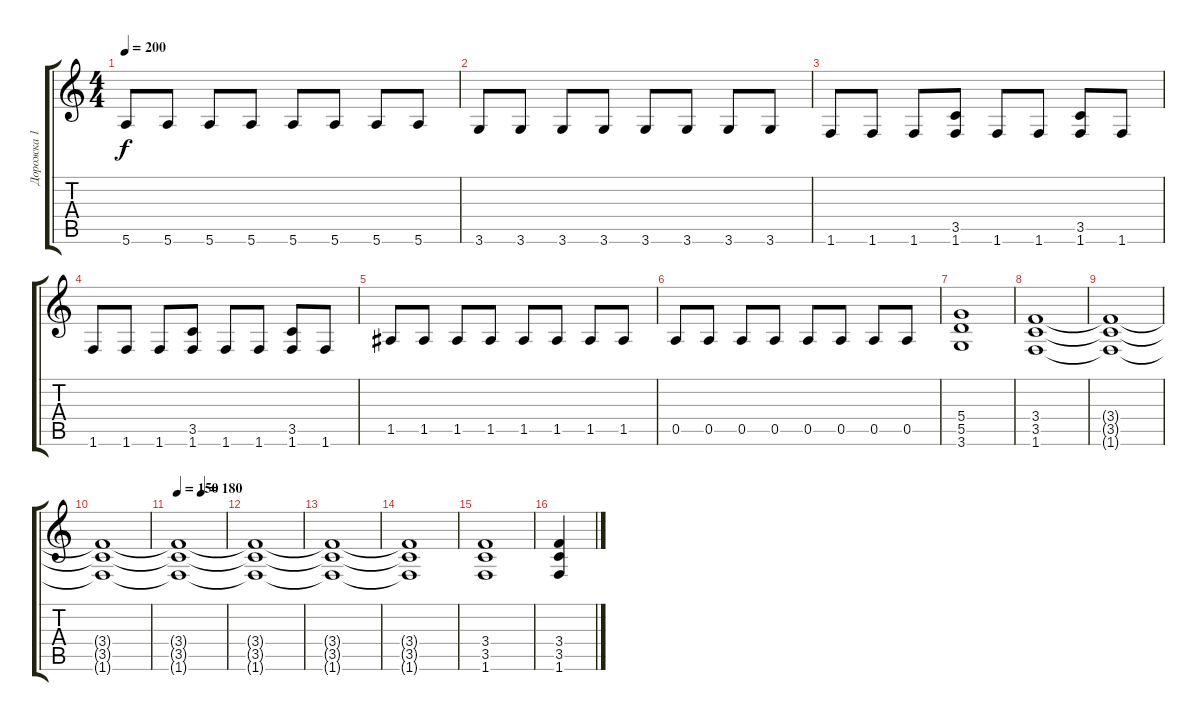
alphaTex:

\track ("Дорожка 1" "Дорожка 1") {instrument distortionguitar}
\staff {score tabs}
\tuning (E4 B3 G3 D3 A2 E2) {hide}
\ts (4 4)
\tempo 200
\clef g2
\ks c
5.6.8{dy f} 5.6.8 5.6.8 5.6.8 5.6.8 5.6.8 5.6.8 5.6.8 |
3.6.8 3.6.8 3.6.8 3.6.8 3.6.8 3.6.8 3.6.8 3.6.8 |
1.6.8 1.6.8 1.6.8 (3.5 1.6).8 1.6.8 1.6.8 (3.5 1.6).8 1.6.8 |
1.6.8 1.6.8 1.6.8 (3.5 1.6).8 1.6.8 1.6.8 (3.5 1.6).8 1.6.8 |
1.5.8 1.5.8 1.5.8 1.5.8 1.5.8 1.5.8 1.5.8 1.5.8 |
0.5.8 0.5.8 0.5.8 0.5.8 0.5.8 0.5.8 0.5.8 0.5.8 |
(5.4 5.5 3.6).1 |
(3.4 3.5 1.6).1 |
(3.4{t} 3.5{t} 1.6{t}).1 |
(3.4{t} 3.5{t} 1.6{t}).1 |
\tempo 150
\tempo (180 0.5)
(3.4{t} 3.5{t} 1.6{t}).1 |
(3.4{t} 3.5{t} 1.6{t}).1 |
(3.4{t} 3.5{t} 1.6{t}).1 |
(3.4{t} 3.5{t} 1.6{t}).1 |
(3.4 3.5 1.6).1 |
(3.4 3.5 1.6).4
